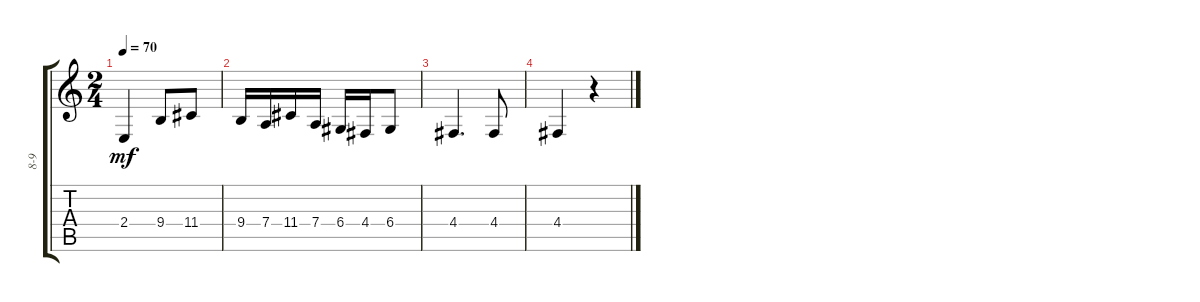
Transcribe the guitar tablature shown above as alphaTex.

\track ("8-9" "8-9") {instrument acousticgrandpiano}
\staff {score tabs}
\tuning (E4 B3 G3 D3 A2 E2) {hide}
\ts (2 4)
\tempo 70
\clef g2
\ks c
2.4.4{dy mf} 9.4.8 11.4.8 |
9.4.16 7.4.16 11.4.16 7.4.16 6.4.16 4.4.16 6.4.8 |
4.4.4{d} 4.4.8 |
4.4.4 r.4
